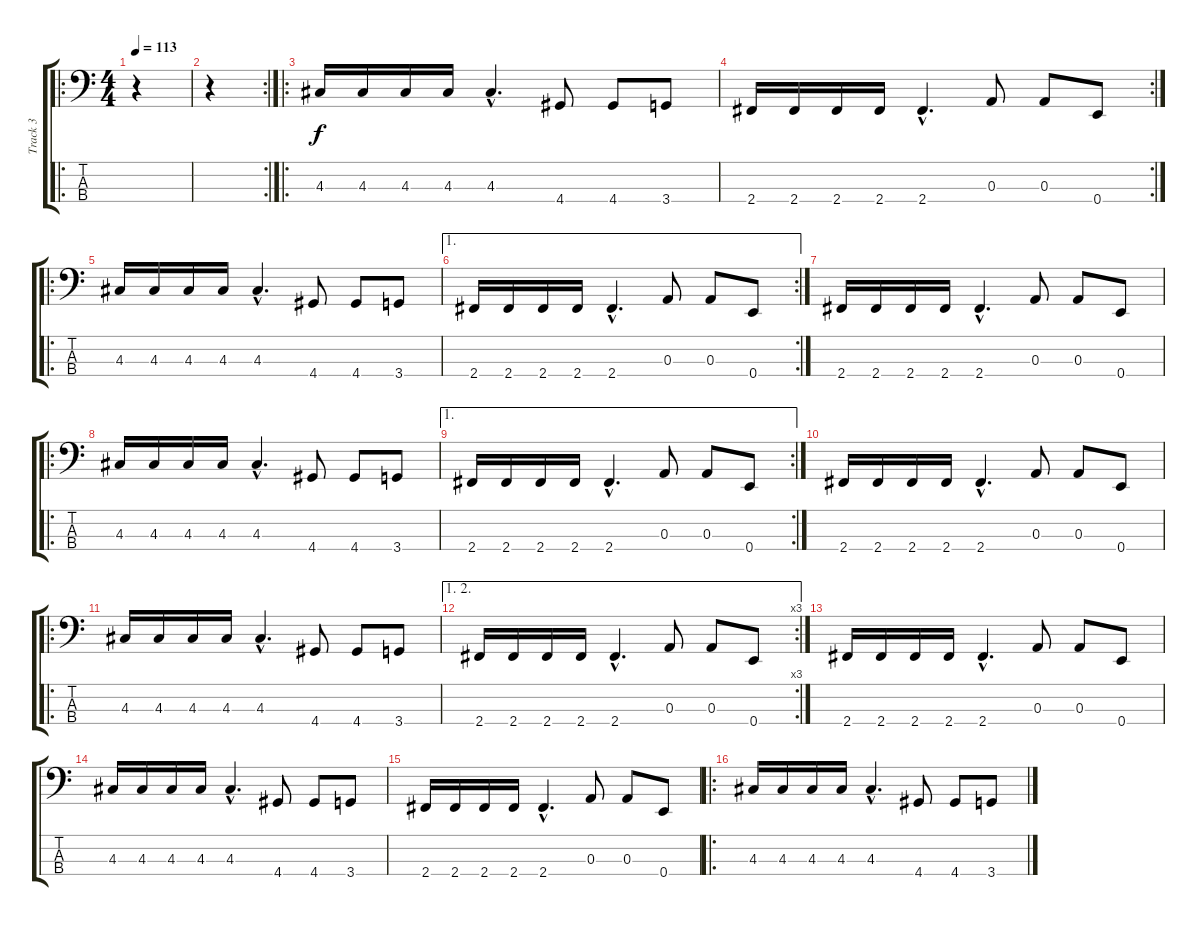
\track ("Track 3" "Track 3") {instrument electricbassfinger}
\staff {score tabs}
\tuning (G2 D2 A1 E1) {hide}
\ro
\ts (4 4)
\tempo 113
\clef f4
\ks c
r.4{dy f instrument electricbassfinger} |
\rc 2
r.4 |
\ro
4.3.16 4.3.16 4.3.16 4.3.16 4.3{hac}.4{d} 4.4.8 4.4.8 3.4.8 |
\rc 2
2.4.16 2.4.16 2.4.16 2.4.16 2.4{hac}.4{d} 0.3.8 0.3.8 0.4.8 |
\ro
4.3.16 4.3.16 4.3.16 4.3.16 4.3{hac}.4{d} 4.4.8 4.4.8 3.4.8 |
\ae 1
\rc 2
2.4.16 2.4.16 2.4.16 2.4.16 2.4{hac}.4{d} 0.3.8 0.3.8 0.4.8 |
2.4.16 2.4.16 2.4.16 2.4.16 2.4{hac}.4{d} 0.3.8 0.3.8 0.4.8 |
\ro
4.3.16 4.3.16 4.3.16 4.3.16 4.3{hac}.4{d} 4.4.8 4.4.8 3.4.8 |
\ae 1
\rc 2
2.4.16 2.4.16 2.4.16 2.4.16 2.4{hac}.4{d} 0.3.8 0.3.8 0.4.8 |
2.4.16 2.4.16 2.4.16 2.4.16 2.4{hac}.4{d} 0.3.8 0.3.8 0.4.8 |
\ro
4.3.16 4.3.16 4.3.16 4.3.16 4.3{hac}.4{d} 4.4.8 4.4.8 3.4.8 |
\ae (1 2)
\rc 3
2.4.16 2.4.16 2.4.16 2.4.16 2.4{hac}.4{d} 0.3.8 0.3.8 0.4.8 |
2.4.16 2.4.16 2.4.16 2.4.16 2.4{hac}.4{d} 0.3.8 0.3.8 0.4.8 |
4.3.16 4.3.16 4.3.16 4.3.16 4.3{hac}.4{d} 4.4.8 4.4.8 3.4.8 |
2.4.16 2.4.16 2.4.16 2.4.16 2.4{hac}.4{d} 0.3.8 0.3.8 0.4.8 |
\ro
4.3.16 4.3.16 4.3.16 4.3.16 4.3{hac}.4{d} 4.4.8 4.4.8 3.4.8
